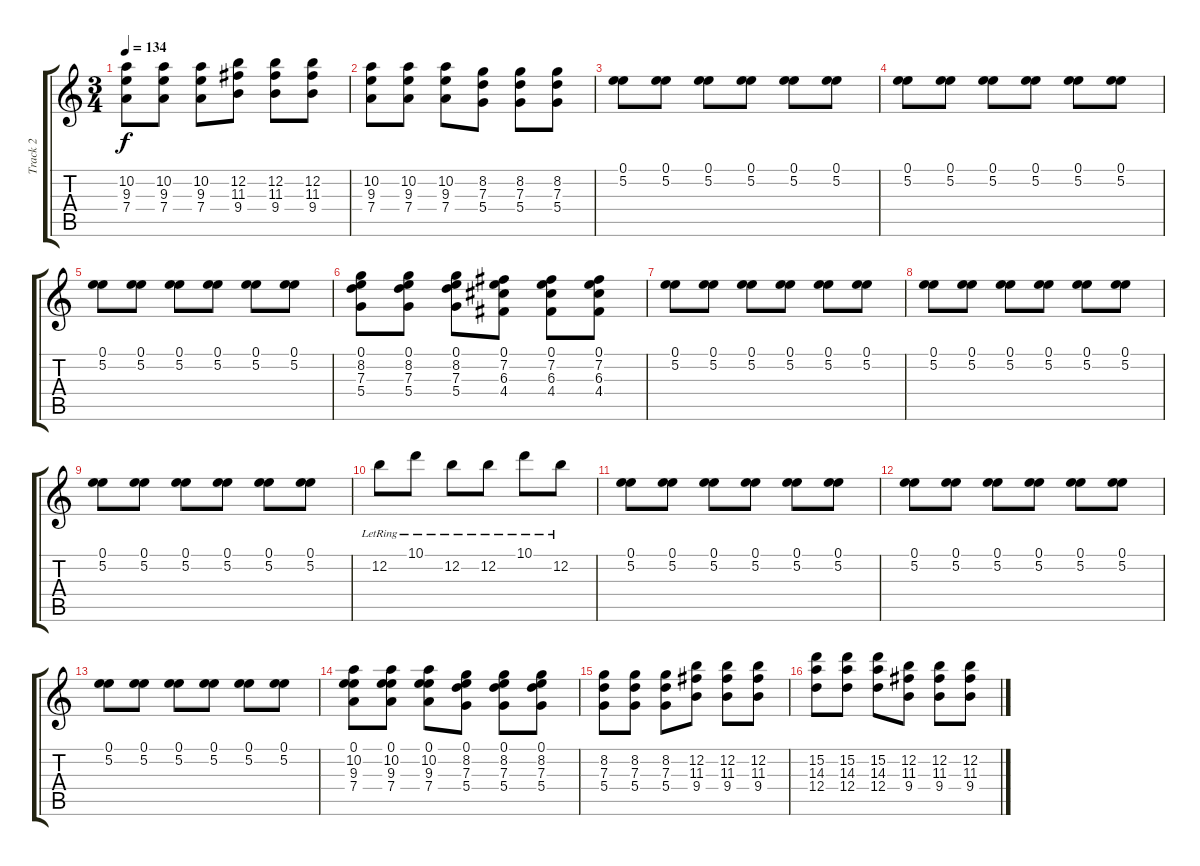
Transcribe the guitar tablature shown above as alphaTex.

\track ("Track 2" "Track 2") {instrument distortionguitar}
\staff {score tabs}
\tuning (E4 B3 G3 D3 A2 E2) {hide}
\ts (3 4)
\tempo 134
\clef g2
\ks c
(10.2 9.3 7.4).8{dy f} (10.2 9.3 7.4).8 (10.2 9.3 7.4).8 (12.2 11.3 9.4).8 (12.2 11.3 9.4).8 (12.2 11.3 9.4).8 |
(10.2 9.3 7.4).8 (10.2 9.3 7.4).8 (10.2 9.3 7.4).8 (8.2 7.3 5.4).8 (8.2 7.3 5.4).8 (8.2 7.3 5.4).8 |
(0.1 5.2).8 (0.1 5.2).8 (0.1 5.2).8 (0.1 5.2).8 (0.1 5.2).8 (0.1 5.2).8 |
(0.1 5.2).8 (0.1 5.2).8 (0.1 5.2).8 (0.1 5.2).8 (0.1 5.2).8 (0.1 5.2).8 |
(0.1 5.2).8 (0.1 5.2).8 (0.1 5.2).8 (0.1 5.2).8 (0.1 5.2).8 (0.1 5.2).8 |
(0.1 8.2 7.3 5.4).8 (0.1 8.2 7.3 5.4).8 (0.1 8.2 7.3 5.4).8 (0.1 7.2 6.3 4.4).8 (0.1 7.2 6.3 4.4).8 (0.1 7.2 6.3 4.4).8 |
(0.1 5.2).8 (0.1 5.2).8 (0.1 5.2).8 (0.1 5.2).8 (0.1 5.2).8 (0.1 5.2).8 |
(0.1 5.2).8 (0.1 5.2).8 (0.1 5.2).8 (0.1 5.2).8 (0.1 5.2).8 (0.1 5.2).8 |
(0.1 5.2).8 (0.1 5.2).8 (0.1 5.2).8 (0.1 5.2).8 (0.1 5.2).8 (0.1 5.2).8 |
12.2{lr}.8 10.1{lr}.8 12.2{lr}.8 12.2{lr}.8 10.1{lr}.8 12.2{lr}.8 |
(0.1 5.2).8 (0.1 5.2).8 (0.1 5.2).8 (0.1 5.2).8 (0.1 5.2).8 (0.1 5.2).8 |
(0.1 5.2).8 (0.1 5.2).8 (0.1 5.2).8 (0.1 5.2).8 (0.1 5.2).8 (0.1 5.2).8 |
(0.1 5.2).8 (0.1 5.2).8 (0.1 5.2).8 (0.1 5.2).8 (0.1 5.2).8 (0.1 5.2).8 |
(0.1 10.2 9.3 7.4).8 (0.1 10.2 9.3 7.4).8 (0.1 10.2 9.3 7.4).8 (0.1 8.2 7.3 5.4).8 (0.1 8.2 7.3 5.4).8 (0.1 8.2 7.3 5.4).8 |
(8.2 7.3 5.4).8 (8.2 7.3 5.4).8 (8.2 7.3 5.4).8 (12.2 11.3 9.4).8 (12.2 11.3 9.4).8 (12.2 11.3 9.4).8 |
(15.2 14.3 12.4).8 (15.2 14.3 12.4).8 (15.2 14.3 12.4).8 (12.2 11.3 9.4).8 (12.2 11.3 9.4).8 (12.2 11.3 9.4).8
